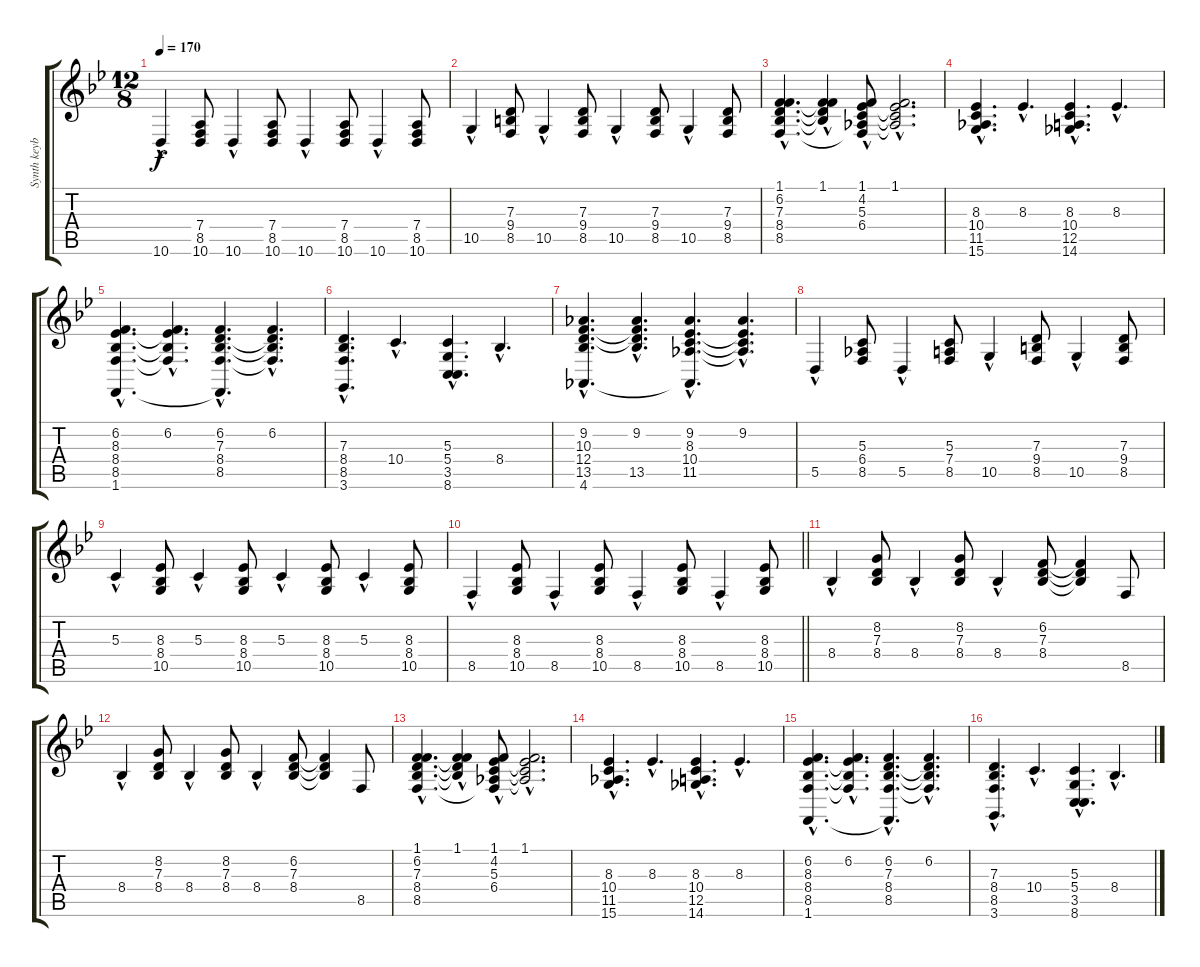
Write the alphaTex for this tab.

\track ("Synth keyboard" "Synth keyb") {instrument lead2sawtooth}
\staff {score tabs}
\tuning (E4 B3 G3 D3 A2 E2) {hide}
\ts (12 8)
\tempo 170
\clef g2
\ks bb
10.6{hac}.4{dy f} (7.4 8.5 10.6).8 10.6{hac}.4 (7.4 8.5 10.6).8 10.6{hac}.4 (7.4 8.5 10.6).8 10.6{hac}.4 (7.4 8.5 10.6).8 |
10.5{hac}.4 (7.3 9.4 8.5).8 10.5{hac}.4 (7.3 9.4 8.5).8 10.5{hac}.4 (7.3 9.4 8.5).8 10.5{hac}.4 (7.3 9.4 8.5).8 |
(1.1{hac} 6.2{hac} 7.3{hac} 8.4{hac} 8.5{hac}).4{d} (1.1{hac} 6.2{t} 7.3{t} 8.4{t}).4 (1.1{hac} 4.2 5.3 6.4 8.5{hac t}).8 (1.1{hac} 4.2{hac t} 5.3{hac t} 6.4{hac t}).2{d} |
(8.3{hac} 10.4{hac} 11.5{hac} 15.6{hac}).4{d} 8.3{hac}.4{d} (8.3{hac} 10.4{hac} 12.5{hac} 14.6{hac}).4{d} 8.3{hac}.4{d} |
(6.2{hac} 8.3{hac} 8.4{hac} 8.5{hac} 1.6{hac}).4{d} (6.2{hac} 8.3{t} 8.4{t} 8.5{t}).4{d} (6.2{hac} 7.3 8.4 8.5 1.6{hac t}).4{d} (6.2{hac} 7.3{hac t} 8.4{hac t} 8.5{hac t}).4{d} |
(7.3{hac} 8.4 8.5 3.6{hac}).4{d} 10.4{hac}.4{d} (5.3{hac} 5.4{hac} 3.5{hac} 8.6{hac}).4{d} 8.4{hac}.4{d} |
(9.2{hac} 10.3{hac} 12.4{hac} 13.5{hac} 4.6{hac}).4{d} (9.2{hac} 10.3{t} 12.4{t} 13.5).4{d} (9.2{hac} 8.3 10.4 11.5 4.6{hac t}).4{d} (9.2{hac} 8.3{t} 10.4{t} 11.5{t}).4{d} |
5.5{hac}.4 (5.3 6.4 8.5).8 5.5{hac}.4 (5.3 7.4 8.5).8 10.5{hac}.4 (7.3 9.4 8.5).8 10.5{hac}.4 (7.3 9.4 8.5).8 |
5.3{hac}.4 (8.3 8.4 10.5).8 5.3{hac}.4 (8.3 8.4 10.5).8 5.3{hac}.4 (8.3 8.4 10.5).8 5.3{hac}.4 (8.3 8.4 10.5).8 |
\barLineRight lightlight
8.5{hac}.4 (8.3 8.4 10.5).8 8.5{hac}.4 (8.3 8.4 10.5).8 8.5{hac}.4 (8.3 8.4 10.5).8 8.5{hac}.4 (8.3 8.4 10.5).8 |
8.4{hac}.4 (8.2 7.3 8.4).8 8.4{hac}.4 (8.2 7.3 8.4).8 8.4{hac}.4 (6.2 7.3 8.4).8 (6.2{t} 7.3{t} 8.4{t}).4 8.5.8 |
8.4{hac}.4 (8.2 7.3 8.4).8 8.4{hac}.4 (8.2 7.3 8.4).8 8.4{hac}.4 (6.2 7.3 8.4).8 (6.2{t} 7.3{t} 8.4{t}).4 8.5.8 |
(1.1{hac} 6.2{hac} 7.3{hac} 8.4{hac} 8.5{hac}).4{d} (1.1{hac} 6.2{t} 7.3{t} 8.4{t}).4 (1.1{hac} 4.2 5.3 6.4 8.5{hac t}).8 (1.1{hac} 4.2{hac t} 5.3{hac t} 6.4{hac t}).2{d} |
(8.3{hac} 10.4{hac} 11.5{hac} 15.6{hac}).4{d} 8.3{hac}.4{d} (8.3{hac} 10.4{hac} 12.5{hac} 14.6{hac}).4{d} 8.3{hac}.4{d} |
(6.2{hac} 8.3{hac} 8.4{hac} 8.5{hac} 1.6{hac}).4{d} (6.2{hac} 8.3{t} 8.4{t} 8.5{t}).4{d} (6.2{hac} 7.3 8.4 8.5 1.6{hac t}).4{d} (6.2{hac} 7.3{hac t} 8.4{hac t} 8.5{hac t}).4{d} |
(7.3{hac} 8.4 8.5 3.6{hac}).4{d} 10.4{hac}.4{d} (5.3{hac} 5.4{hac} 3.5{hac} 8.6{hac}).4{d} 8.4{hac}.4{d}
